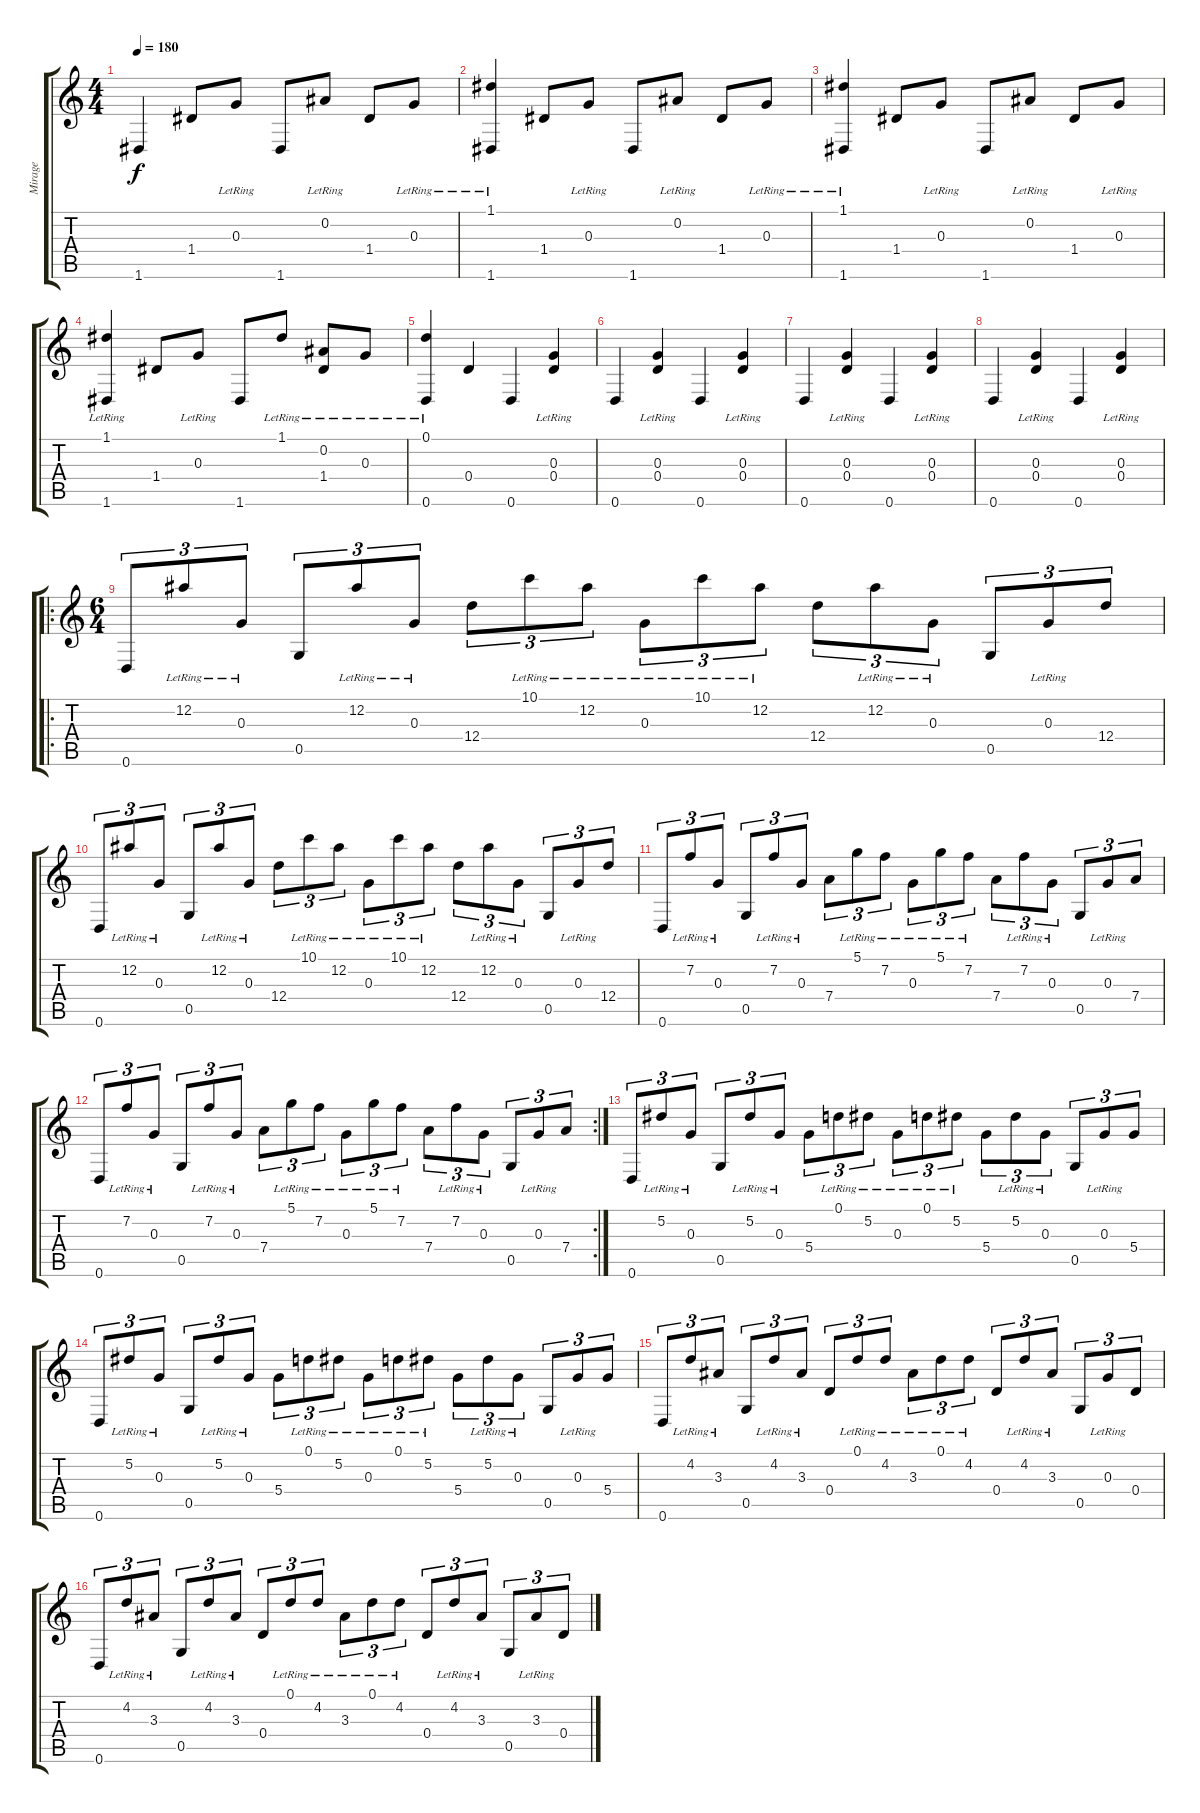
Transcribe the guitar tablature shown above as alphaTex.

\track ("Mirage" "Mirage") {instrument acousticguitarsteel}
\staff {score tabs}
\tuning (D4 Bb3 G3 D3 G2 D2) {hide}
\ts (4 4)
\tempo 180
\clef g2
\ks c
1.6.4{dy f} 1.4.8 0.3{lr}.8 1.6.8 0.2{lr}.8 1.4.8 0.3{lr}.8 |
(1.1{lr} 1.6).4 1.4.8 0.3{lr}.8 1.6.8 0.2{lr}.8 1.4.8 0.3{lr}.8 |
(1.1{lr} 1.6).4 1.4.8 0.3{lr}.8 1.6.8 0.2{lr}.8 1.4.8 0.3{lr}.8 |
(1.1{lr} 1.6).4 1.4.8 0.3{lr}.8 1.6.8 1.1{lr}.8 (0.2{lr} 1.4).8 0.3{lr}.8 |
(0.1{lr} 0.6).4 0.4.4 0.6.4 (0.3{lr} 0.4).4 |
0.6.4 (0.3{lr} 0.4).4 0.6.4 (0.3{lr} 0.4).4 |
0.6.4 (0.3{lr} 0.4).4 0.6.4 (0.3{lr} 0.4).4 |
0.6.4 (0.3{lr} 0.4).4 0.6.4 (0.3{lr} 0.4).4 |
\ro
\ts (6 4)
0.6.8{tu (3 2)} 12.2{lr}.8{tu (3 2)} 0.3{lr}.8{tu (3 2)} 0.5.8{tu (3 2)} 12.2{lr}.8{tu (3 2)} 0.3{lr}.8{tu (3 2)} 12.4.8{tu (3 2)} 10.1{lr}.8{tu (3 2)} 12.2{lr}.8{tu (3 2)} 0.3{lr}.8{tu (3 2)} 10.1{lr}.8{tu (3 2)} 12.2{lr}.8{tu (3 2)} 12.4.8{tu (3 2)} 12.2{lr}.8{tu (3 2)} 0.3{lr}.8{tu (3 2)} 0.5.8{tu (3 2)} 0.3{lr}.8{tu (3 2)} 12.4.8{tu (3 2)} |
0.6.8{tu (3 2)} 12.2{lr}.8{tu (3 2)} 0.3{lr}.8{tu (3 2)} 0.5.8{tu (3 2)} 12.2{lr}.8{tu (3 2)} 0.3{lr}.8{tu (3 2)} 12.4.8{tu (3 2)} 10.1{lr}.8{tu (3 2)} 12.2{lr}.8{tu (3 2)} 0.3{lr}.8{tu (3 2)} 10.1{lr}.8{tu (3 2)} 12.2{lr}.8{tu (3 2)} 12.4.8{tu (3 2)} 12.2{lr}.8{tu (3 2)} 0.3{lr}.8{tu (3 2)} 0.5.8{tu (3 2)} 0.3{lr}.8{tu (3 2)} 12.4.8{tu (3 2)} |
0.6.8{tu (3 2)} 7.2{lr}.8{tu (3 2)} 0.3{lr}.8{tu (3 2)} 0.5.8{tu (3 2)} 7.2{lr}.8{tu (3 2)} 0.3{lr}.8{tu (3 2)} 7.4.8{tu (3 2)} 5.1{lr}.8{tu (3 2)} 7.2{lr}.8{tu (3 2)} 0.3{lr}.8{tu (3 2)} 5.1{lr}.8{tu (3 2)} 7.2{lr}.8{tu (3 2)} 7.4.8{tu (3 2)} 7.2{lr}.8{tu (3 2)} 0.3{lr}.8{tu (3 2)} 0.5.8{tu (3 2)} 0.3{lr}.8{tu (3 2)} 7.4.8{tu (3 2)} |
\rc 2
0.6.8{tu (3 2)} 7.2{lr}.8{tu (3 2)} 0.3{lr}.8{tu (3 2)} 0.5.8{tu (3 2)} 7.2{lr}.8{tu (3 2)} 0.3{lr}.8{tu (3 2)} 7.4.8{tu (3 2)} 5.1{lr}.8{tu (3 2)} 7.2{lr}.8{tu (3 2)} 0.3{lr}.8{tu (3 2)} 5.1{lr}.8{tu (3 2)} 7.2{lr}.8{tu (3 2)} 7.4.8{tu (3 2)} 7.2{lr}.8{tu (3 2)} 0.3{lr}.8{tu (3 2)} 0.5.8{tu (3 2)} 0.3{lr}.8{tu (3 2)} 7.4.8{tu (3 2)} |
0.6.8{tu (3 2)} 5.2{lr}.8{tu (3 2)} 0.3{lr}.8{tu (3 2)} 0.5.8{tu (3 2)} 5.2{lr}.8{tu (3 2)} 0.3{lr}.8{tu (3 2)} 5.4.8{tu (3 2)} 0.1{lr}.8{tu (3 2)} 5.2{lr}.8{tu (3 2)} 0.3{lr}.8{tu (3 2)} 0.1{lr}.8{tu (3 2)} 5.2{lr}.8{tu (3 2)} 5.4.8{tu (3 2)} 5.2{lr}.8{tu (3 2)} 0.3{lr}.8{tu (3 2)} 0.5.8{tu (3 2)} 0.3{lr}.8{tu (3 2)} 5.4.8{tu (3 2)} |
0.6.8{tu (3 2)} 5.2{lr}.8{tu (3 2)} 0.3{lr}.8{tu (3 2)} 0.5.8{tu (3 2)} 5.2{lr}.8{tu (3 2)} 0.3{lr}.8{tu (3 2)} 5.4.8{tu (3 2)} 0.1{lr}.8{tu (3 2)} 5.2{lr}.8{tu (3 2)} 0.3{lr}.8{tu (3 2)} 0.1{lr}.8{tu (3 2)} 5.2{lr}.8{tu (3 2)} 5.4.8{tu (3 2)} 5.2{lr}.8{tu (3 2)} 0.3{lr}.8{tu (3 2)} 0.5.8{tu (3 2)} 0.3{lr}.8{tu (3 2)} 5.4.8{tu (3 2)} |
0.6.8{tu (3 2)} 4.2{lr}.8{tu (3 2)} 3.3{lr}.8{tu (3 2)} 0.5.8{tu (3 2)} 4.2{lr}.8{tu (3 2)} 3.3{lr}.8{tu (3 2)} 0.4.8{tu (3 2)} 0.1{lr}.8{tu (3 2)} 4.2{lr}.8{tu (3 2)} 3.3{lr}.8{tu (3 2)} 0.1{lr}.8{tu (3 2)} 4.2{lr}.8{tu (3 2)} 0.4.8{tu (3 2)} 4.2{lr}.8{tu (3 2)} 3.3{lr}.8{tu (3 2)} 0.5.8{tu (3 2)} 0.3{lr}.8{tu (3 2)} 0.4.8{tu (3 2)} |
0.6.8{tu (3 2)} 4.2{lr}.8{tu (3 2)} 3.3{lr}.8{tu (3 2)} 0.5.8{tu (3 2)} 4.2{lr}.8{tu (3 2)} 3.3{lr}.8{tu (3 2)} 0.4.8{tu (3 2)} 0.1{lr}.8{tu (3 2)} 4.2{lr}.8{tu (3 2)} 3.3{lr}.8{tu (3 2)} 0.1{lr}.8{tu (3 2)} 4.2{lr}.8{tu (3 2)} 0.4.8{tu (3 2)} 4.2{lr}.8{tu (3 2)} 3.3{lr}.8{tu (3 2)} 0.5.8{tu (3 2)} 3.3{lr}.8{tu (3 2)} 0.4.8{tu (3 2)}
